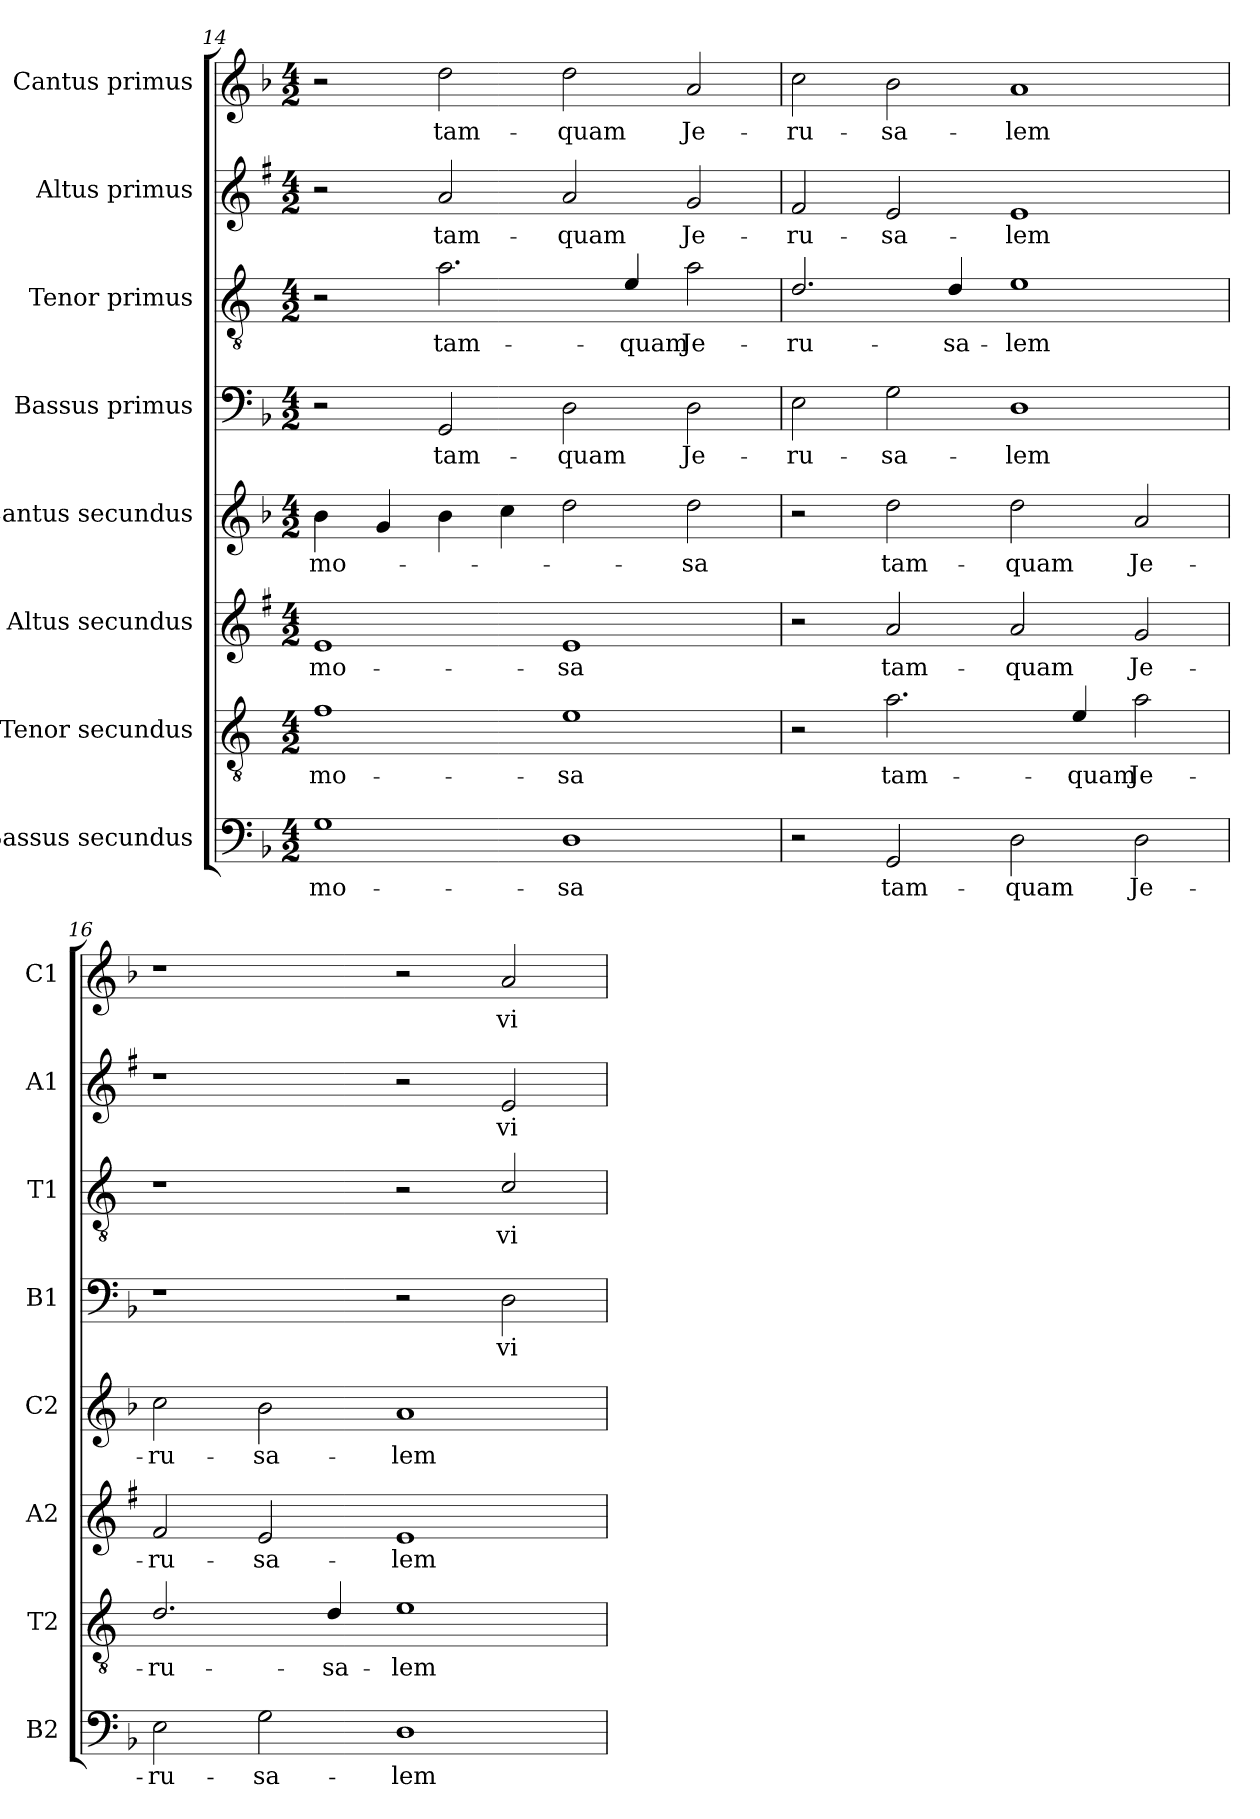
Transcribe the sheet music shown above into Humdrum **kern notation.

**kern	**text	**kern	**text	**kern	**text	**kern	**text	**kern	**text	**kern	**text	**kern	**text	**kern	**text
*part8	*part8	*part7	*part7	*part6	*part6	*part5	*part5	*part4	*part4	*part3	*part3	*part2	*part2	*part1	*part1
*staff8	*staff8	*staff7	*staff7	*staff6	*staff6	*staff5	*staff5	*staff4	*staff4	*staff3	*staff3	*staff2	*staff2	*staff1	*staff1
*I"Bassus secundus	*	*I"Tenor secundus	*	*I"Altus secundus	*	*I"Cantus secundus	*	*I"Bassus primus	*	*I"Tenor primus	*	*I"Altus primus	*	*I"Cantus primus	*
*I'B2	*	*I'T2	*	*I'A2	*	*I'C2	*	*I'B1	*	*I'T1	*	*I'A1	*	*I'C1	*
!!LO:LB:g=z
*clefF4	*	*clefGv2	*	*clefG2	*	*clefG2	*	*clefF4	*	*clefGv2	*	*clefG2	*	*clefG2	*
*	*	*ITrd4c7	*	*ITrd1c2	*	*	*	*	*	*ITrd4c7	*	*ITrd1c2	*	*	*
*k[b-]	*	*k[b-]	*	*k[b-]	*	*k[b-]	*	*k[b-]	*	*k[b-]	*	*k[b-]	*	*k[b-]	*
*F:	*	*F:	*	*F:	*	*F:	*	*F:	*	*F:	*	*F:	*	*F:	*
*M4/2	*	*M4/2	*	*M4/2	*	*M4/2	*	*M4/2	*	*M4/2	*	*M4/2	*	*M4/2	*
=14	=14	=14	=14	=14	=14	=14	=14	=14	=14	=14	=14	=14	=14	=14	=14
!	!LO:LY:b	!	!LO:LY:b	!	!LO:LY:b	!	!LO:LY:b	!	!	!	!	!	!	!	!
1G	-mo-	1B-	-mo-	1d	-mo-	4b-\	-mo-	2r	.	2r	.	2r	.	2r	.
.	.	.	.	.	.	4g/	.	.	.	.	.	.	.	.	.
!	!	!	!	!	!	!	!	!	!LO:LY:b	!	!LO:LY:b	!	!LO:LY:b	!	!LO:LY:b
.	.	.	.	.	.	4b-\	.	2GG/	tam-	2.d\	tam-	2g/	tam-	2dd\	tam-
.	.	.	.	.	.	4cc\	.	.	.	.	.	.	.	.	.
!	!LO:LY:b	!	!LO:LY:b	!	!LO:LY:b	!	!	!	!LO:LY:b	!	!	!	!LO:LY:b	!	!LO:LY:b
1D	-sa	1A	-sa	1d	-sa	2dd\	.	2D\	-quam	.	.	2g/	-quam	2dd\	-quam
!	!	!	!	!	!	!	!	!	!	!	!LO:LY:b	!	!	!	!
.	.	.	.	.	.	.	.	.	.	4A/	-quam	.	.	.	.
!	!	!	!	!	!	!	!LO:LY:b	!	!LO:LY:b	!	!LO:LY:b	!	!LO:LY:b	!	!LO:LY:b
.	.	.	.	.	.	2dd\	-sa	2D\	Je-	2d\	Je-	2f/	Je-	2a/	Je-
=15	=15	=15	=15	=15	=15	=15	=15	=15	=15	=15	=15	=15	=15	=15	=15
!	!	!	!	!	!	!	!	!	!LO:LY:b	!	!LO:LY:b	!	!LO:LY:b	!	!LO:LY:b
2r	.	2r	.	2r	.	2r	.	2E\	-ru-	2.G/	-ru-	2e/	-ru-	2cc\	-ru-
!	!LO:LY:b	!	!LO:LY:b	!	!LO:LY:b	!	!LO:LY:b	!	!LO:LY:b	!	!	!	!LO:LY:b	!	!LO:LY:b
2GG/	tam-	2.d\	tam-	2g/	tam-	2dd\	tam-	2G\	-sa-	.	.	2d/	-sa-	2b-\	-sa-
!	!	!	!	!	!	!	!	!	!	!	!LO:LY:b	!	!	!	!
.	.	.	.	.	.	.	.	.	.	4G/	-sa-	.	.	.	.
!	!LO:LY:b	!	!	!	!LO:LY:b	!	!LO:LY:b	!	!LO:LY:b	!	!LO:LY:b	!	!LO:LY:b	!	!LO:LY:b
2D\	-quam	.	.	2g/	-quam	2dd\	-quam	1D	-lem	1A	-lem	1d	-lem	1a	-lem
!	!	!	!LO:LY:b	!	!	!	!	!	!	!	!	!	!	!	!
.	.	4A/	-quam	.	.	.	.	.	.	.	.	.	.	.	.
!	!LO:LY:b	!	!LO:LY:b	!	!LO:LY:b	!	!LO:LY:b	!	!	!	!	!	!	!	!
2D\	Je-	2d\	Je-	2f/	Je-	2a/	Je-	.	.	.	.	.	.	.	.
=16	=16	=16	=16	=16	=16	=16	=16	=16	=16	=16	=16	=16	=16	=16	=16
!	!LO:LY:b	!	!LO:LY:b	!	!LO:LY:b	!	!LO:LY:b	!	!	!	!	!	!	!	!
2E\	-ru-	2.G/	-ru-	2e/	-ru-	2cc\	-ru-	1r	.	1r	.	1r	.	1r	.
!	!LO:LY:b	!	!	!	!LO:LY:b	!	!LO:LY:b	!	!	!	!	!	!	!	!
2G\	-sa-	.	.	2d/	-sa-	2b-\	-sa-	.	.	.	.	.	.	.	.
!	!	!	!LO:LY:b	!	!	!	!	!	!	!	!	!	!	!	!
.	.	4G/	-sa-	.	.	.	.	.	.	.	.	.	.	.	.
!	!LO:LY:b	!	!LO:LY:b	!	!LO:LY:b	!	!LO:LY:b	!	!	!	!	!	!	!	!
1D	-lem	1A	-lem	1d	-lem	1a	-lem	2r	.	2r	.	2r	.	2r	.
!	!	!	!	!	!	!	!	!	!LO:LY:b	!	!LO:LY:b	!	!LO:LY:b	!	!LO:LY:b
.	.	.	.	.	.	.	.	2D\	vi-	2F/	vi-	2d/	vi-	2a/	vi-
=	=	=	=	=	=	=	=	=	=	=	=	=	=	=	=
*-	*-	*-	*-	*-	*-	*-	*-	*-	*-	*-	*-	*-	*-	*-	*-
